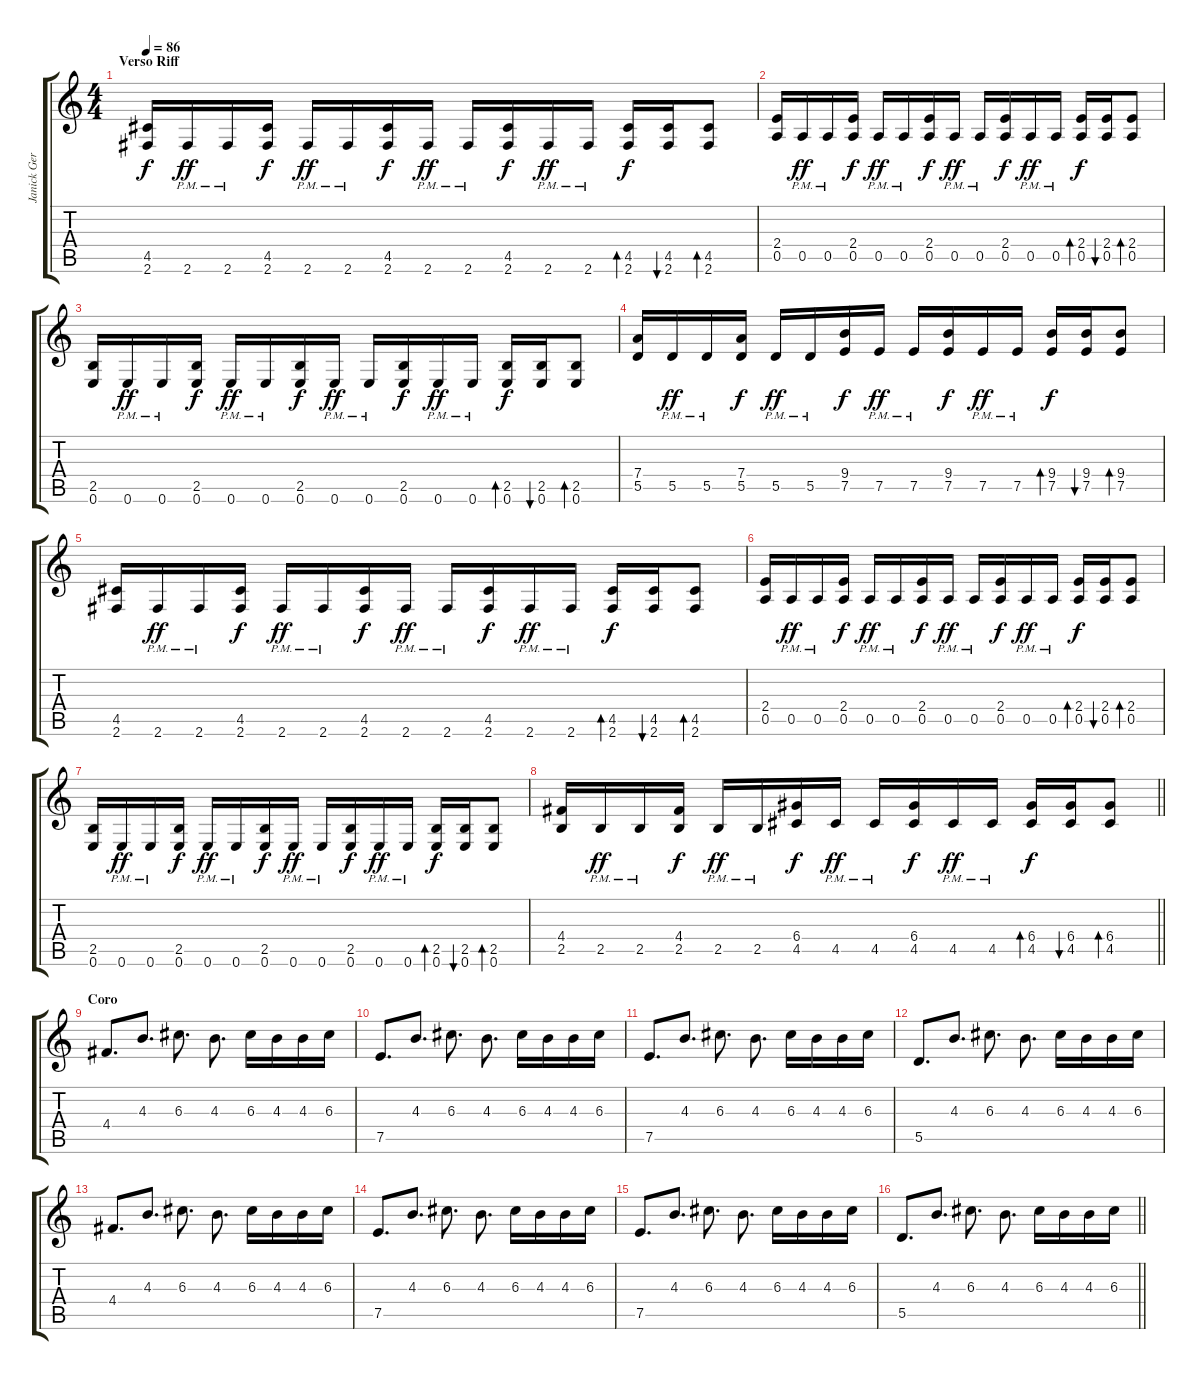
\track ("Janick Gers" "Janick Ger") {instrument overdrivenguitar}
\staff {score tabs}
\tuning (E4 B3 G3 D3 A2 E2) {hide}
\ts (4 4)
\section ("" "Verso Riff")
\tempo 86
\clef g2
\ks c
(4.5 2.6).16{dy f} 2.6{pm}.16{dy ff} 2.6{pm}.16 (4.5 2.6).16{dy f} 2.6{pm}.16{dy ff} 2.6{pm}.16 (4.5 2.6).16{dy f} 2.6{pm}.16{dy ff} 2.6{pm}.16 (4.5 2.6).16{dy f} 2.6{pm}.16{dy ff} 2.6{pm}.16 (4.5 2.6).16{bd 30 dy f} (4.5 2.6).16{bu 30} (4.5 2.6).8{bd 30} |
(2.4 0.5).16 0.5{pm}.16{dy ff} 0.5{pm}.16 (2.4 0.5).16{dy f} 0.5{pm}.16{dy ff} 0.5{pm}.16 (2.4 0.5).16{dy f} 0.5{pm}.16{dy ff} 0.5{pm}.16 (2.4 0.5).16{dy f} 0.5{pm}.16{dy ff} 0.5{pm}.16 (2.4 0.5).16{bd 30 dy f} (2.4 0.5).16{bu 30} (2.4 0.5).8{bd 30} |
(2.5 0.6).16 0.6{pm}.16{dy ff} 0.6{pm}.16 (2.5 0.6).16{dy f} 0.6{pm}.16{dy ff} 0.6{pm}.16 (2.5 0.6).16{dy f} 0.6{pm}.16{dy ff} 0.6{pm}.16 (2.5 0.6).16{dy f} 0.6{pm}.16{dy ff} 0.6{pm}.16 (2.5 0.6).16{bd 30 dy f} (2.5 0.6).16{bu 30} (2.5 0.6).8{bd 30} |
(7.4 5.5).16 5.5{pm}.16{dy ff} 5.5{pm}.16 (7.4 5.5).16{dy f} 5.5{pm}.16{dy ff} 5.5{pm}.16 (9.4 7.5).16{dy f} 7.5{pm}.16{dy ff} 7.5{pm}.16 (9.4 7.5).16{dy f} 7.5{pm}.16{dy ff} 7.5{pm}.16 (9.4 7.5).16{bd 30 dy f} (9.4 7.5).16{bu 30} (9.4 7.5).8{bd 30} |
(4.5 2.6).16 2.6{pm}.16{dy ff} 2.6{pm}.16 (4.5 2.6).16{dy f} 2.6{pm}.16{dy ff} 2.6{pm}.16 (4.5 2.6).16{dy f} 2.6{pm}.16{dy ff} 2.6{pm}.16 (4.5 2.6).16{dy f} 2.6{pm}.16{dy ff} 2.6{pm}.16 (4.5 2.6).16{bd 30 dy f} (4.5 2.6).16{bu 30} (4.5 2.6).8{bd 30} |
(2.4 0.5).16 0.5{pm}.16{dy ff} 0.5{pm}.16 (2.4 0.5).16{dy f} 0.5{pm}.16{dy ff} 0.5{pm}.16 (2.4 0.5).16{dy f} 0.5{pm}.16{dy ff} 0.5{pm}.16 (2.4 0.5).16{dy f} 0.5{pm}.16{dy ff} 0.5{pm}.16 (2.4 0.5).16{bd 30 dy f} (2.4 0.5).16{bu 30} (2.4 0.5).8{bd 30} |
(2.5 0.6).16 0.6{pm}.16{dy ff} 0.6{pm}.16 (2.5 0.6).16{dy f} 0.6{pm}.16{dy ff} 0.6{pm}.16 (2.5 0.6).16{dy f} 0.6{pm}.16{dy ff} 0.6{pm}.16 (2.5 0.6).16{dy f} 0.6{pm}.16{dy ff} 0.6{pm}.16 (2.5 0.6).16{bd 30 dy f} (2.5 0.6).16{bu 30} (2.5 0.6).8{bd 30} |
\barLineRight lightlight
(4.4 2.5).16 2.5{pm}.16{dy ff} 2.5{pm}.16 (4.4 2.5).16{dy f} 2.5{pm}.16{dy ff} 2.5{pm}.16 (6.4 4.5).16{dy f} 4.5{pm}.16{dy ff} 4.5{pm}.16 (6.4 4.5).16{dy f} 4.5{pm}.16{dy ff} 4.5{pm}.16 (6.4 4.5).16{bd 30 dy f} (6.4 4.5).16{bu 30} (6.4 4.5).8{bd 30} |
\section ("" "Coro")
4.4.8{d} 4.3.8{d} 6.3.8{d} 4.3.8{d} 6.3.16 4.3.16 4.3.16 6.3.16 |
7.5.8{d} 4.3.8{d} 6.3.8{d} 4.3.8{d} 6.3.16 4.3.16 4.3.16 6.3.16 |
7.5.8{d} 4.3.8{d} 6.3.8{d} 4.3.8{d} 6.3.16 4.3.16 4.3.16 6.3.16 |
5.5.8{d} 4.3.8{d} 6.3.8{d} 4.3.8{d} 6.3.16 4.3.16 4.3.16 6.3.16 |
4.4.8{d} 4.3.8{d} 6.3.8{d} 4.3.8{d} 6.3.16 4.3.16 4.3.16 6.3.16 |
7.5.8{d} 4.3.8{d} 6.3.8{d} 4.3.8{d} 6.3.16 4.3.16 4.3.16 6.3.16 |
7.5.8{d} 4.3.8{d} 6.3.8{d} 4.3.8{d} 6.3.16 4.3.16 4.3.16 6.3.16 |
\barLineRight lightlight
5.5.8{d} 4.3.8{d} 6.3.8{d} 4.3.8{d} 6.3.16 4.3.16 4.3.16 6.3.16
